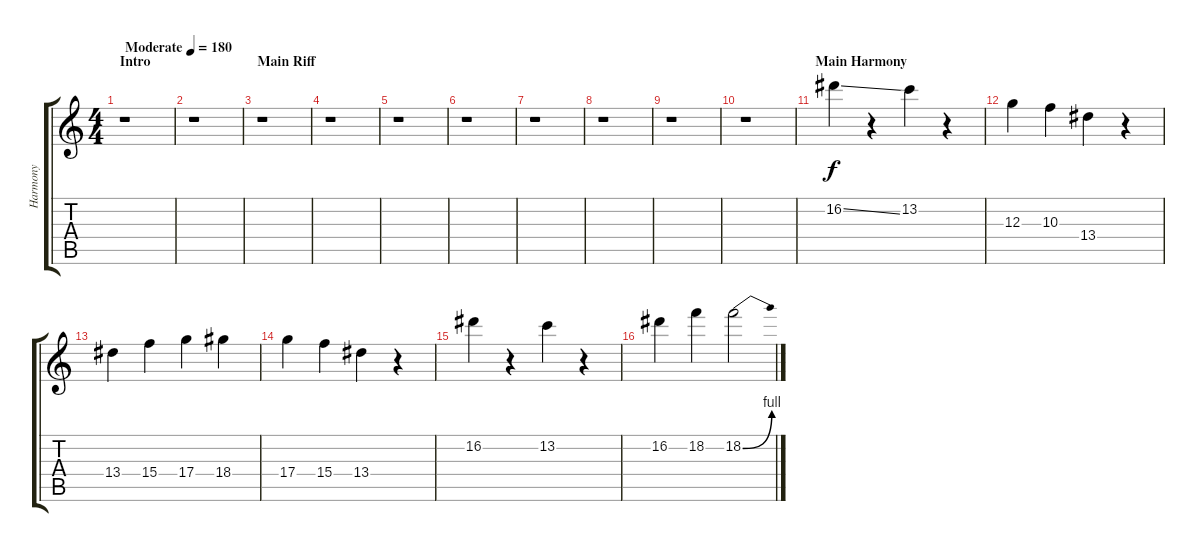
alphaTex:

\track ("Harmony" "Harmony") {instrument distortionguitar}
\staff {score tabs}
\tuning (E4 B3 G3 D3 A2 D2) {hide}
\ts (4 4)
\section ("" "Intro")
\tempo (180 "Moderate")
\clef g2
\ks c
r.1{dy f instrument distortionguitar} |
r.1 |
\section ("" "Main Riff")
r.1 |
r.1 |
r.1 |
r.1 |
r.1 |
r.1 |
r.1 |
r.1 |
\section ("" "Main Harmony")
16.2{ss}.4 r.4 13.2.4 r.4 |
12.3.4 10.3.4 13.4.4 r.4 |
13.4.4 15.4.4 17.4.4 18.4.4 |
17.4.4 15.4.4 13.4.4 r.4 |
16.2.4 r.4 13.2.4 r.4 |
16.2.4 18.2.4 18.2{be (bend 0 0 60 4)}.2
